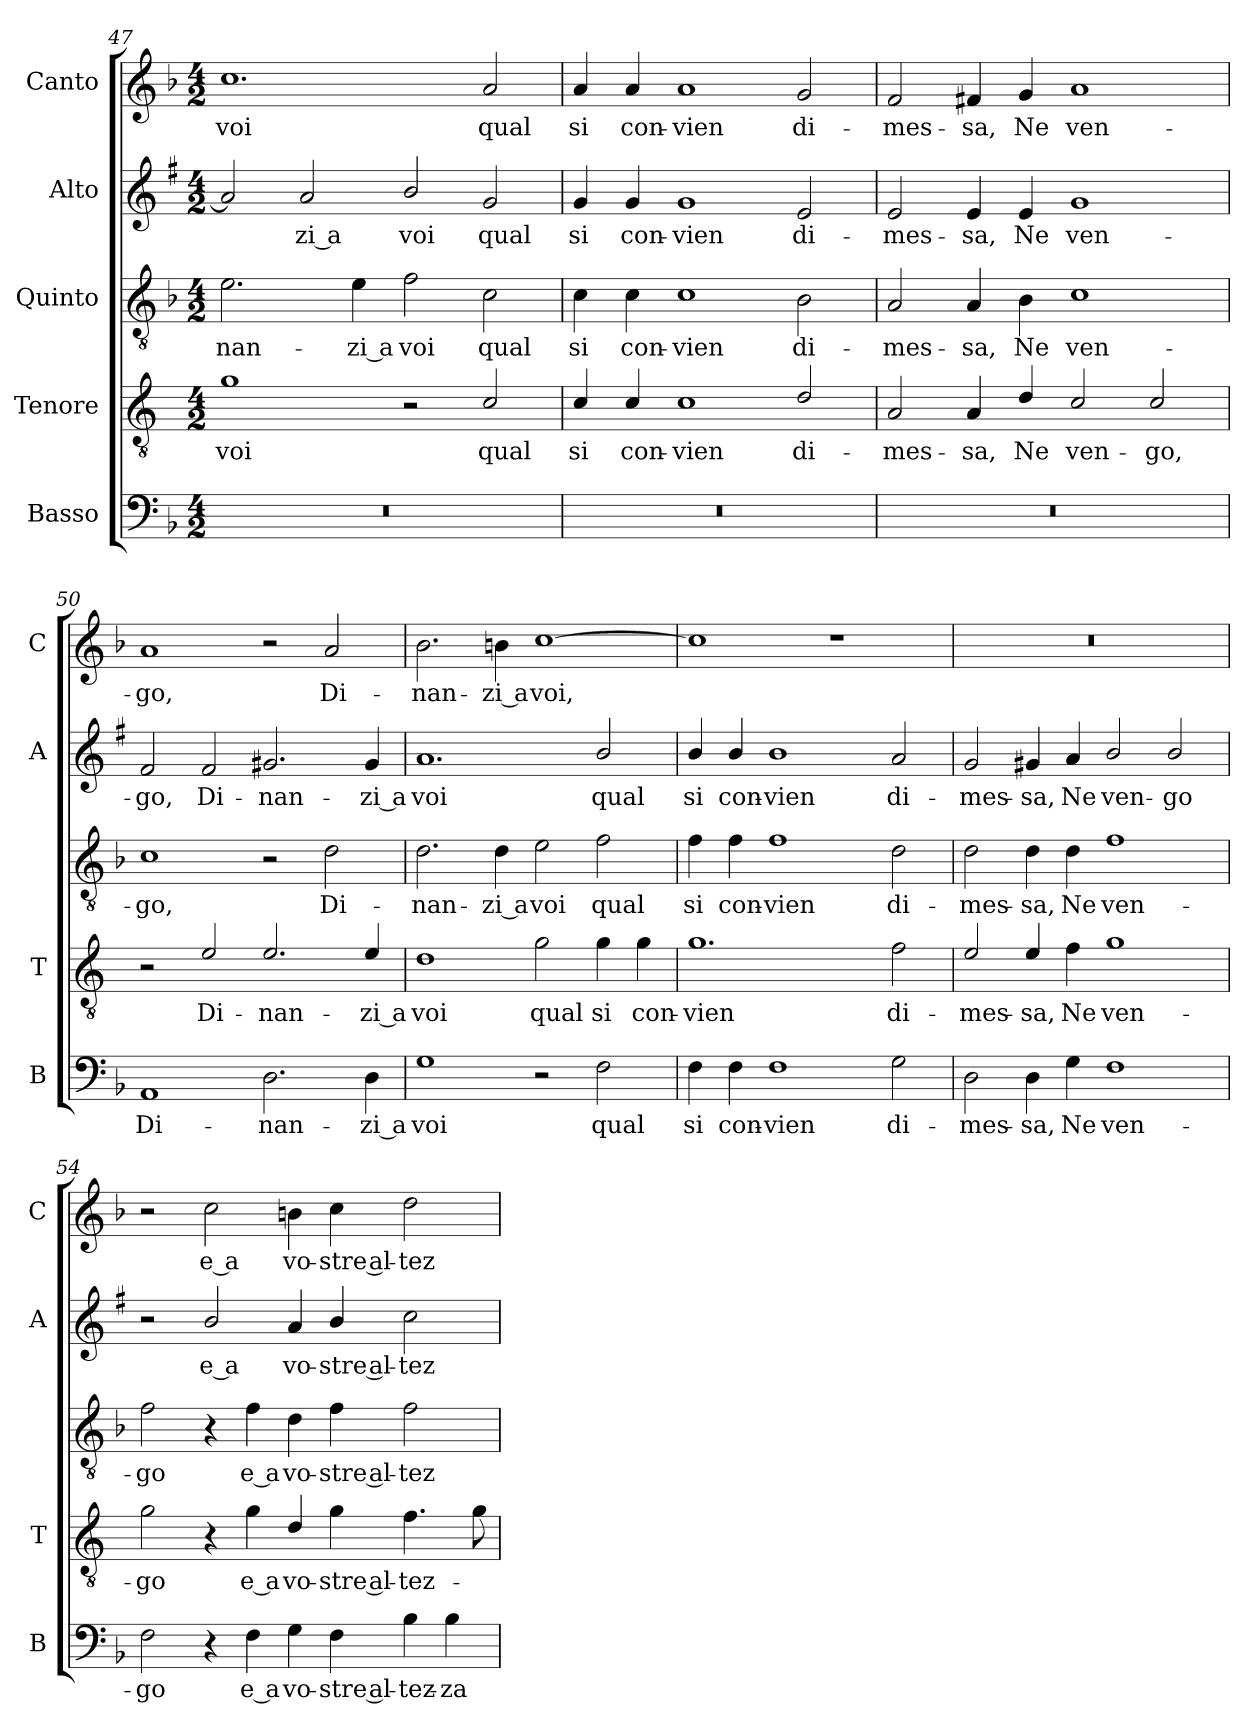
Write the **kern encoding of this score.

**kern	**text	**kern	**text	**kern	**text	**kern	**text	**kern	**text
*part5	*part5	*part4	*part4	*part3	*part3	*part2	*part2	*part1	*part1
*staff5	*staff5	*staff4	*staff4	*staff3	*staff3	*staff2	*staff2	*staff1	*staff1
*I"Basso	*	*I"Tenore	*	*I"Quinto	*	*I"Alto	*	*I"Canto	*
*I'B	*	*I'T	*	*	*	*I'A	*	*I'C	*
*clefF4	*	*clefGv2	*	*clefGv2	*	*clefG2	*	*clefG2	*
*	*	*ITrd4c7	*	*	*	*ITrd1c2	*	*	*
*k[b-]	*	*k[b-]	*	*k[b-]	*	*k[b-]	*	*k[b-]	*
*F:	*	*F:	*	*F:	*	*F:	*	*F:	*
*M4/2	*	*M4/2	*	*M4/2	*	*M4/2	*	*M4/2	*
=47	=47	=47	=47	=47	=47	=47	=47	=47	=47
!	!	!	!LO:LY:b	!	!LO:LY:b	!	!	!	!LO:LY:b
0r	.	1c	voi	2.e\	-nan-	2g/]	.	1.cc	voi
!	!	!	!	!	!	!	!LO:LY:b	!	!
.	.	.	.	.	.	2g/	-zi a	.	.
!	!	!	!	!	!LO:LY:b	!	!	!	!
.	.	.	.	4e\	-zi a	.	.	.	.
!	!	!	!	!	!LO:LY:b	!	!LO:LY:b	!	!
.	.	2r	.	2f\	voi	2a/	voi	.	.
!	!	!	!LO:LY:b	!	!LO:LY:b	!	!LO:LY:b	!	!LO:LY:b
.	.	2F/	qual	2c\	qual	2f/	qual	2a/	qual
=48	=48	=48	=48	=48	=48	=48	=48	=48	=48
!	!	!	!LO:LY:b	!	!LO:LY:b	!	!LO:LY:b	!	!LO:LY:b
0r	.	4F/	si	4c\	si	4f/	si	4a/	si
!	!	!	!LO:LY:b	!	!LO:LY:b	!	!LO:LY:b	!	!LO:LY:b
.	.	4F/	con-	4c\	con-	4f/	con-	4a/	con-
!	!	!	!LO:LY:b	!	!LO:LY:b	!	!LO:LY:b	!	!LO:LY:b
.	.	1F	-vien	1c	-vien	1f	-vien	1a	-vien
!	!	!	!LO:LY:b	!	!LO:LY:b	!	!LO:LY:b	!	!LO:LY:b
.	.	2G/	di-	2B-\	di-	2d/	di-	2g/	di-
!!LO:PB:g=z
=49	=49	=49	=49	=49	=49	=49	=49	=49	=49
!	!	!	!LO:LY:b	!	!LO:LY:b	!	!LO:LY:b	!	!LO:LY:b
0r	.	2D/	-mes-	2A/	-mes-	2d/	-mes-	2f/	-mes-
!	!	!	!LO:LY:b	!	!LO:LY:b	!	!LO:LY:b	!	!LO:LY:b
.	.	4D/	-sa,	4A/	-sa,	4d/	-sa,	4f#X/	-sa,
!	!	!	!LO:LY:b	!	!LO:LY:b	!	!LO:LY:b	!	!LO:LY:b
.	.	4G/	Ne	4B-\	Ne	4d/	Ne	4g/	Ne
!	!	!	!LO:LY:b	!	!LO:LY:b	!	!LO:LY:b	!	!LO:LY:b
.	.	2F/	ven-	1c	ven-	1f	ven-	1a	ven-
!	!	!	!LO:LY:b	!	!	!	!	!	!
.	.	2F/	-go,	.	.	.	.	.	.
=50	=50	=50	=50	=50	=50	=50	=50	=50	=50
!	!LO:LY:b	!	!	!	!LO:LY:b	!	!LO:LY:b	!	!LO:LY:b
1AA	Di-	2r	.	1c	-go,	2e/	-go,	1a	-go,
!	!	!	!LO:LY:b	!	!	!	!LO:LY:b	!	!
.	.	2A/	Di-	.	.	2e/	Di-	.	.
!	!LO:LY:b	!	!LO:LY:b	!	!	!	!LO:LY:b	!	!
2.D\	-nan-	2.A/	-nan-	2r	.	2.f#X/	-nan-	2r	.
!	!	!	!	!	!LO:LY:b	!	!	!	!LO:LY:b
.	.	.	.	2d\	Di-	.	.	2a/	Di-
!	!LO:LY:b	!	!LO:LY:b	!	!	!	!LO:LY:b	!	!
4D\	-zi a	4A/	-zi a	.	.	4f#/	-zi a	.	.
=51	=51	=51	=51	=51	=51	=51	=51	=51	=51
!	!LO:LY:b	!	!LO:LY:b	!	!LO:LY:b	!	!LO:LY:b	!	!LO:LY:b
1G	voi	1G	voi	2.d\	-nan-	1.g	voi	2.b-\	-nan-
!	!	!	!	!	!LO:LY:b	!	!	!	!LO:LY:b
.	.	.	.	4d\	-zi a	.	.	4bn\	-zi a
!	!	!	!LO:LY:b	!	!LO:LY:b	!	!	!	!LO:LY:b
2r	.	2c\	qual	2e\	voi	.	.	[1cc	voi,
!	!LO:LY:b	!	!LO:LY:b	!	!LO:LY:b	!	!LO:LY:b	!	!
2F\	qual	4c\	si	2f\	qual	2a/	qual	.	.
!	!	!	!LO:LY:b	!	!	!	!	!	!
.	.	4c\	con-	.	.	.	.	.	.
=52	=52	=52	=52	=52	=52	=52	=52	=52	=52
!	!LO:LY:b	!	!LO:LY:b	!	!LO:LY:b	!	!LO:LY:b	!	!
4F\	si	1.c	-vien	4f\	si	4a/	si	1cc]	.
!	!LO:LY:b	!	!	!	!LO:LY:b	!	!LO:LY:b	!	!
4F\	con-	.	.	4f\	con-	4a/	con-	.	.
!	!LO:LY:b	!	!	!	!LO:LY:b	!	!LO:LY:b	!	!
1F	-vien	.	.	1f	-vien	1a	-vien	.	.
.	.	.	.	.	.	.	.	1r	.
!	!LO:LY:b	!	!LO:LY:b	!	!LO:LY:b	!	!LO:LY:b	!	!
2G\	di-	2B-\	di-	2d\	di-	2g/	di-	.	.
!!LO:LB:g=z
=53	=53	=53	=53	=53	=53	=53	=53	=53	=53
!	!LO:LY:b	!	!LO:LY:b	!	!LO:LY:b	!	!LO:LY:b	!	!
2D\	-mes-	2A/	-mes-	2d\	-mes-	2f/	-mes-	0r	.
!	!LO:LY:b	!	!LO:LY:b	!	!LO:LY:b	!	!LO:LY:b	!	!
4D\	-sa,	4A/	-sa,	4d\	-sa,	4f#X/	-sa,	.	.
!	!LO:LY:b	!	!LO:LY:b	!	!LO:LY:b	!	!LO:LY:b	!	!
4G\	Ne	4B-\	Ne	4d\	Ne	4g/	Ne	.	.
!	!LO:LY:b	!	!LO:LY:b	!	!LO:LY:b	!	!LO:LY:b	!	!
1F	ven-	1c	ven-	1f	ven-	2a/	ven-	.	.
!	!	!	!	!	!	!	!LO:LY:b	!	!
.	.	.	.	.	.	2a/	-go	.	.
=54	=54	=54	=54	=54	=54	=54	=54	=54	=54
!	!LO:LY:b	!	!LO:LY:b	!	!LO:LY:b	!	!	!	!
2F\	-go	2c\	-go	2f\	-go	2r	.	2r	.
!	!	!	!	!	!	!	!LO:LY:b	!	!LO:LY:b
4r	.	4r	.	4r	.	2a/	e a	2cc\	e a
!	!LO:LY:b	!	!LO:LY:b	!	!LO:LY:b	!	!	!	!
4F\	e a	4c\	e a	4f\	e a	.	.	.	.
!	!LO:LY:b	!	!LO:LY:b	!	!LO:LY:b	!	!LO:LY:b	!	!LO:LY:b
4G\	vo-	4G/	vo-	4d\	vo-	4g/	vo-	4bn\	vo-
!	!LO:LY:b	!	!LO:LY:b	!	!LO:LY:b	!	!LO:LY:b	!	!LO:LY:b
4F\	-stre al-	4c\	-stre al-	4f\	-stre al-	4a/	-stre al-	4cc\	-stre al-
!	!LO:LY:b	!	!LO:LY:b	!	!LO:LY:b	!	!LO:LY:b	!	!LO:LY:b
4B-\	-tez-	4.B-\	-tez-	2f\	-tez-	2b-\	-tez-	2dd\	-tez-
!	!LO:LY:b	!	!	!	!	!	!	!	!
4B-\	-za	.	.	.	.	.	.	.	.
.	.	8c\	.	.	.	.	.	.	.
=	=	=	=	=	=	=	=	=	=
*-	*-	*-	*-	*-	*-	*-	*-	*-	*-
